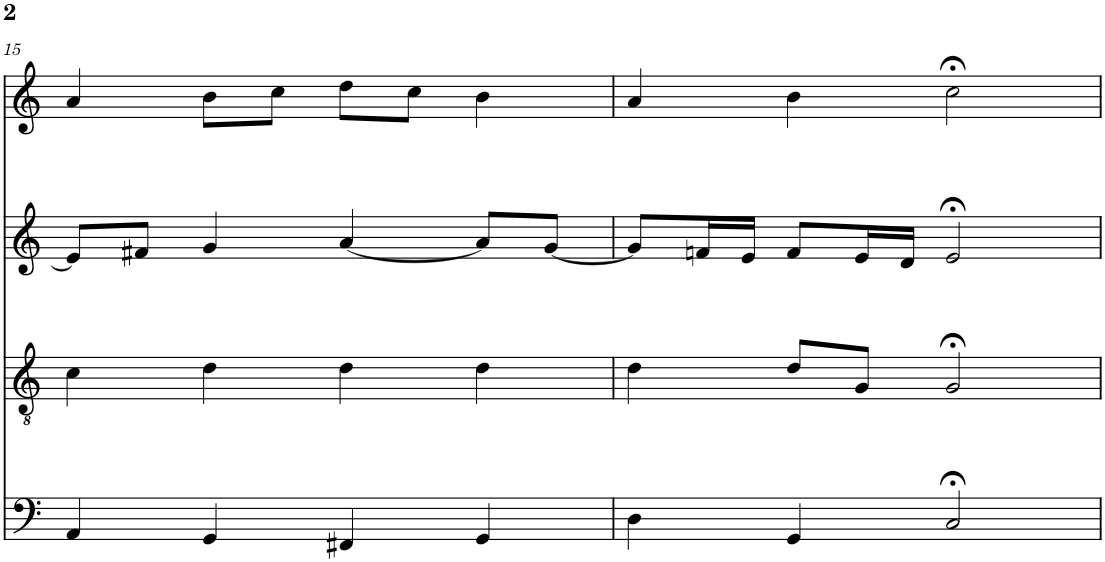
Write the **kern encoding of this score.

**kern	**kern	**kern	**kern
*part4	*part3	*part2	*part1
*staff4	*staff3	*staff2	*staff1
*I"bass	*I"tenor	*I"alto	*I"soprn
!!LO:PB:g=z
*clefF4	*clefGv2	*clefG2	*clefG2
*k[]	*k[]	*k[]	*k[]
*M4/4	*M4/4	*M4/4	*M4/4
=15	=15	=15	=15
4AA/	4c\	8e/L]	4a/
.	.	8f#X/J	.
4GG/	4d\	4g/	8b\L
.	.	.	8cc\J
4FF#X/	4d\	[4a/	8dd\L
.	.	.	8cc\J
4GG/	4d\	8a/L]	4b\
.	.	[8g/J	.
=16	=16	=16	=16
4D\	4d\	8g/L]	4a/
.	.	16fn/L	.
.	.	16e/JJ	.
4GG/	8d/L	8f/L	4b\
.	8G/J	16e/L	.
.	.	16d/JJ	.
2C;</	2G;</	2e;</	2cc;<\
=	=	=	=
*-	*-	*-	*-
